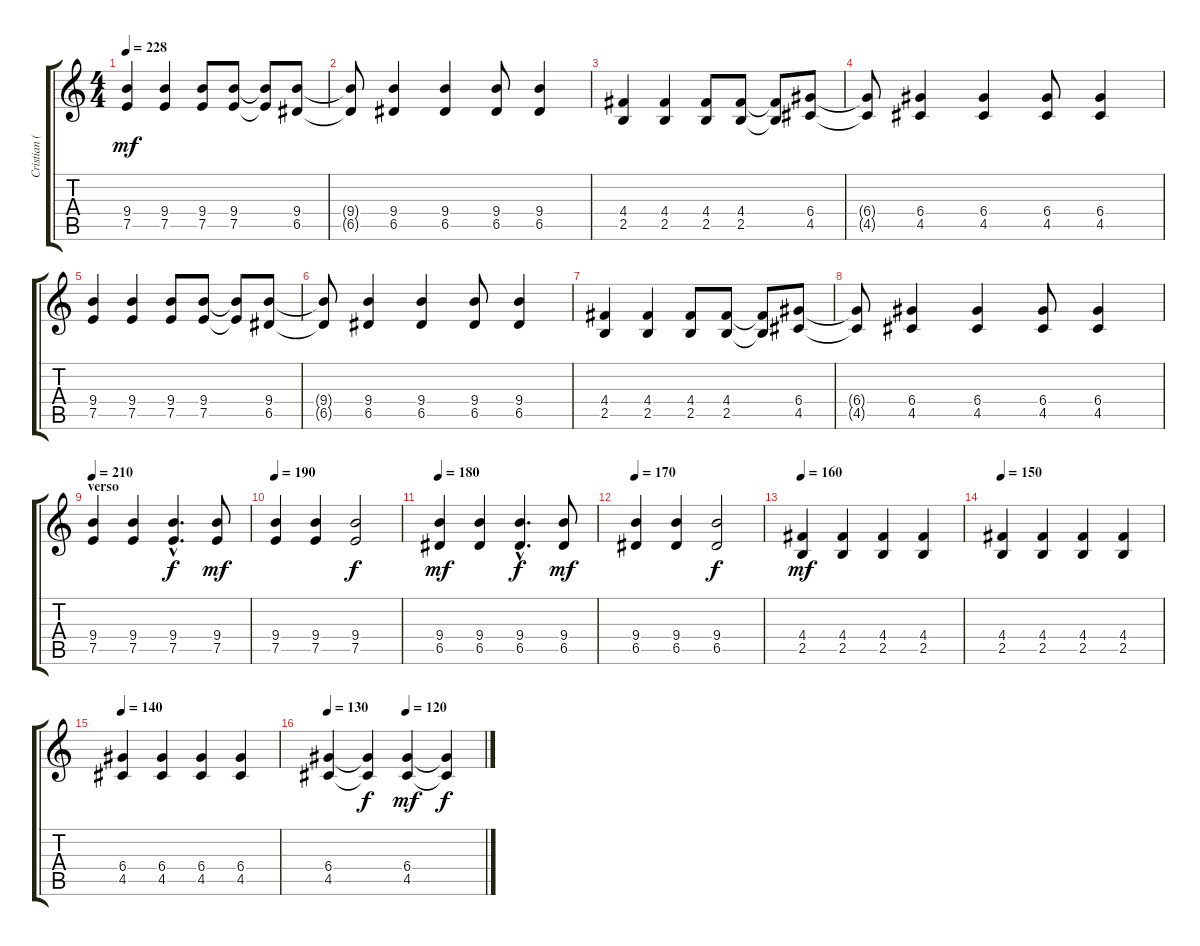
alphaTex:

\track ("Cristian (guitarra)" "Cristian (") {instrument overdrivenguitar}
\staff {score tabs}
\tuning (E4 B3 G3 D3 A2 E2) {hide}
\ts (4 4)
\tempo 228
\clef g2
\ks c
(9.4 7.5).4{dy mf} (9.4 7.5).4 (9.4 7.5).8 (9.4 7.5).8 (9.4{t} 7.5{t}).8 (9.4 6.5).8 |
(9.4{t} 6.5{t}).8 (9.4 6.5).4 (9.4 6.5).4 (9.4 6.5).8 (9.4 6.5).4 |
(4.4 2.5).4 (4.4 2.5).4 (4.4 2.5).8 (4.4 2.5).8 (4.4{t} 2.5{t}).8 (6.4 4.5).8 |
(6.4{t} 4.5{t}).8 (6.4 4.5).4 (6.4 4.5).4 (6.4 4.5).8 (6.4 4.5).4 |
(9.4 7.5).4 (9.4 7.5).4 (9.4 7.5).8 (9.4 7.5).8 (9.4{t} 7.5{t}).8 (9.4 6.5).8 |
(9.4{t} 6.5{t}).8 (9.4 6.5).4 (9.4 6.5).4 (9.4 6.5).8 (9.4 6.5).4 |
(4.4 2.5).4 (4.4 2.5).4 (4.4 2.5).8 (4.4 2.5).8 (4.4{t} 2.5{t}).8 (6.4 4.5).8 |
(6.4{t} 4.5{t}).8 (6.4 4.5).4 (6.4 4.5).4 (6.4 4.5).8 (6.4 4.5).4 |
\section ("" "verso")
\tempo 210
(9.4 7.5).4 (9.4 7.5).4 (9.4{hac} 7.5{hac}).4{d dy f} (9.4 7.5).8{dy mf} |
\tempo 190
(9.4 7.5).4 (9.4 7.5).4 (9.4 7.5).2{dy f} |
\tempo 180
(9.4 6.5).4{dy mf} (9.4 6.5).4 (9.4{hac} 6.5{hac}).4{d dy f} (9.4 6.5).8{dy mf} |
\tempo 170
(9.4 6.5).4 (9.4 6.5).4 (9.4 6.5).2{dy f} |
\tempo 160
(4.4 2.5).4{dy mf} (4.4 2.5).4 (4.4 2.5).4 (4.4 2.5).4 |
\tempo 150
(4.4 2.5).4 (4.4 2.5).4 (4.4 2.5).4 (4.4 2.5).4 |
\tempo 140
(6.4 4.5).4 (6.4 4.5).4 (6.4 4.5).4 (6.4 4.5).4 |
\tempo 130
\tempo (120 0.5)
(6.4 4.5).4 (6.4{t} 4.5{t}).4{dy f volume 13} (6.4 4.5).4{dy mf volume 14} (6.4{t} 4.5{t}).4{dy f volume 13}
